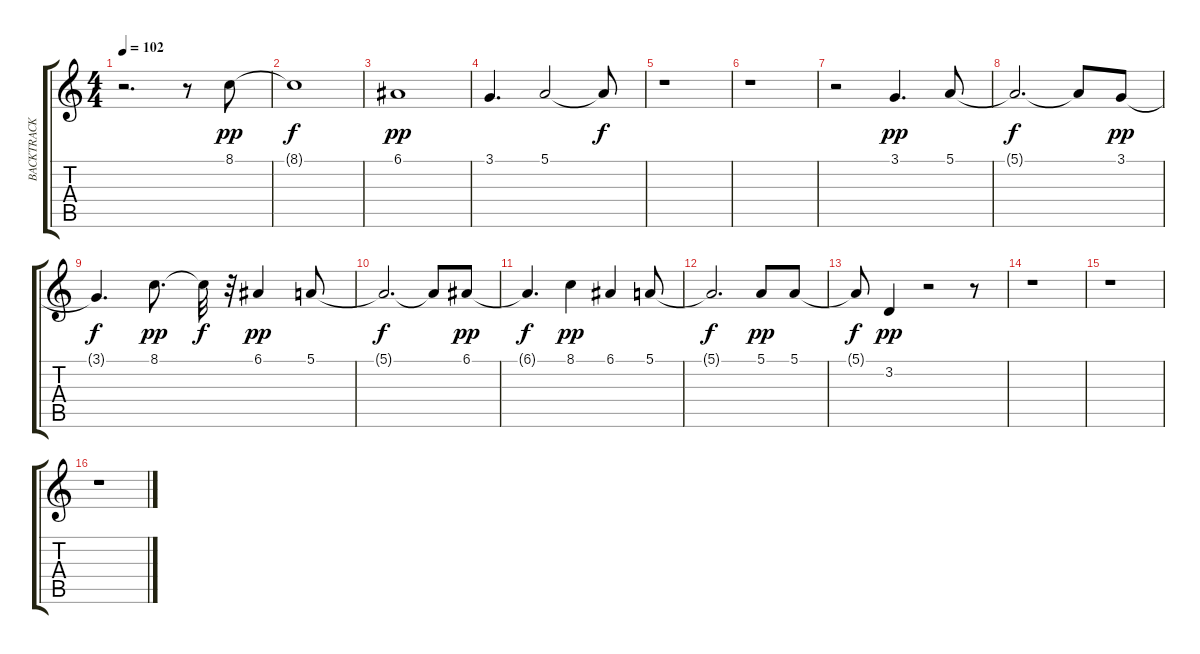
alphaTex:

\track ("BACKTRACK" "BACKTRACK") {instrument synthvoice}
\staff {score tabs}
\tuning (E4 B3 G3 D3 A2 E2) {hide}
\ts (4 4)
\tempo 102
\clef g2
\ks c
r.2{d dy f} r.8 8.1.8{dy pp} |
8.1{t}.1{dy f} |
6.1.1{dy pp} |
3.1.4{d} 5.1.2 5.1{t}.8{dy f} |
r.1 |
r.1 |
r.2 3.1.4{d dy pp} 5.1.8 |
5.1{t}.2{d dy f} 5.1{t}.8 3.1.8{dy pp} |
3.1{t}.4{d dy f} 8.1.8{d dy pp} 8.1{t}.32{dy f} r.32 6.1.4{dy pp} 5.1.8 |
5.1{t}.2{d dy f} 5.1{t}.8 6.1.8{dy pp} |
6.1{t}.4{d dy f} 8.1.4{dy pp} 6.1.4 5.1.8 |
5.1{t}.2{d dy f} 5.1.8{dy pp} 5.1.8 |
5.1{t}.8{dy f} 3.2.4{dy pp} r.2 r.8 |
r.1 |
r.1 |
r.1
